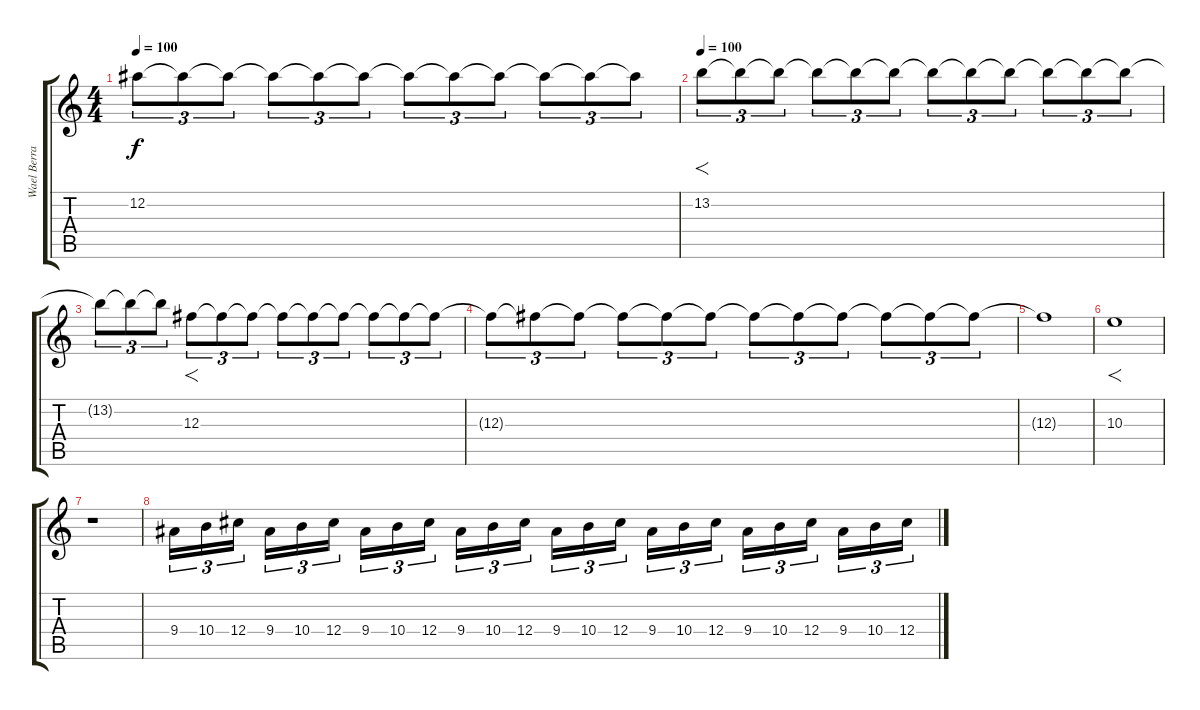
\track ("Wael Berrais" "Wael Berra") {instrument distortionguitar}
\staff {score tabs}
\tuning (Eb4 Bb3 Gb3 Db3 Ab2 Eb2) {hide}
\ts (4 4)
\tempo 100
\clef g2
\ks c
12.2{t}.8{tu (3 2) dy f} 12.2{t}.8{tu (3 2)} 12.2{t}.8{tu (3 2)} 12.2{t}.8{tu (3 2)} 12.2{t}.8{tu (3 2)} 12.2{t}.8{tu (3 2) volume 2} 12.2{t}.8{tu (3 2)} 12.2{t}.8{tu (3 2)} 12.2{t}.8{tu (3 2)} 12.2{t}.8{tu (3 2)} 12.2{t}.8{tu (3 2)} 12.2{t}.8{tu (3 2)} |
\tempo 100
13.2.8{f tu (3 2) volume 12} 13.2{t}.8{tu (3 2)} 13.2{t}.8{tu (3 2)} 13.2{t}.8{tu (3 2)} 13.2{t}.8{tu (3 2)} 13.2{t}.8{tu (3 2)} 13.2{t}.8{tu (3 2)} 13.2{t}.8{tu (3 2)} 13.2{t}.8{tu (3 2)} 13.2{t}.8{tu (3 2)} 13.2{t}.8{tu (3 2)} 13.2{t}.8{tu (3 2)} |
13.2{t}.8{tu (3 2)} 13.2{t}.8{tu (3 2)} 13.2{t}.8{tu (3 2)} 12.3.8{f tu (3 2)} 12.3{t}.8{tu (3 2)} 12.3{t}.8{tu (3 2)} 12.3{t}.8{tu (3 2)} 12.3{t}.8{tu (3 2)} 12.3{t}.8{tu (3 2)} 12.3{t}.8{tu (3 2)} 12.3{t}.8{tu (3 2)} 12.3{t}.8{tu (3 2)} |
12.3{t}.8{tu (3 2)} 12.3{t}.8{tu (3 2)} 12.3{t}.8{tu (3 2)} 12.3{t}.8{tu (3 2)} 12.3{t}.8{tu (3 2)} 12.3{t}.8{tu (3 2)} 12.3{t}.8{tu (3 2)} 12.3{t}.8{tu (3 2)} 12.3{t}.8{tu (3 2)} 12.3{t}.8{tu (3 2)} 12.3{t}.8{tu (3 2)} 12.3{t}.8{tu (3 2)} |
12.3{t}.1 |
10.3.1{f} |
r.1 |
9.4.16{tu (3 2) volume 15 instrument overdrivenguitar} 10.4.16{tu (3 2)} 12.4.16{tu (3 2)} 9.4.16{tu (3 2)} 10.4.16{tu (3 2)} 12.4.16{tu (3 2)} 9.4.16{tu (3 2)} 10.4.16{tu (3 2)} 12.4.16{tu (3 2)} 9.4.16{tu (3 2)} 10.4.16{tu (3 2)} 12.4.16{tu (3 2)} 9.4.16{tu (3 2)} 10.4.16{tu (3 2)} 12.4.16{tu (3 2)} 9.4.16{tu (3 2)} 10.4.16{tu (3 2)} 12.4.16{tu (3 2)} 9.4.16{tu (3 2)} 10.4.16{tu (3 2)} 12.4.16{tu (3 2)} 9.4.16{tu (3 2)} 10.4.16{tu (3 2)} 12.4.16{tu (3 2)}
